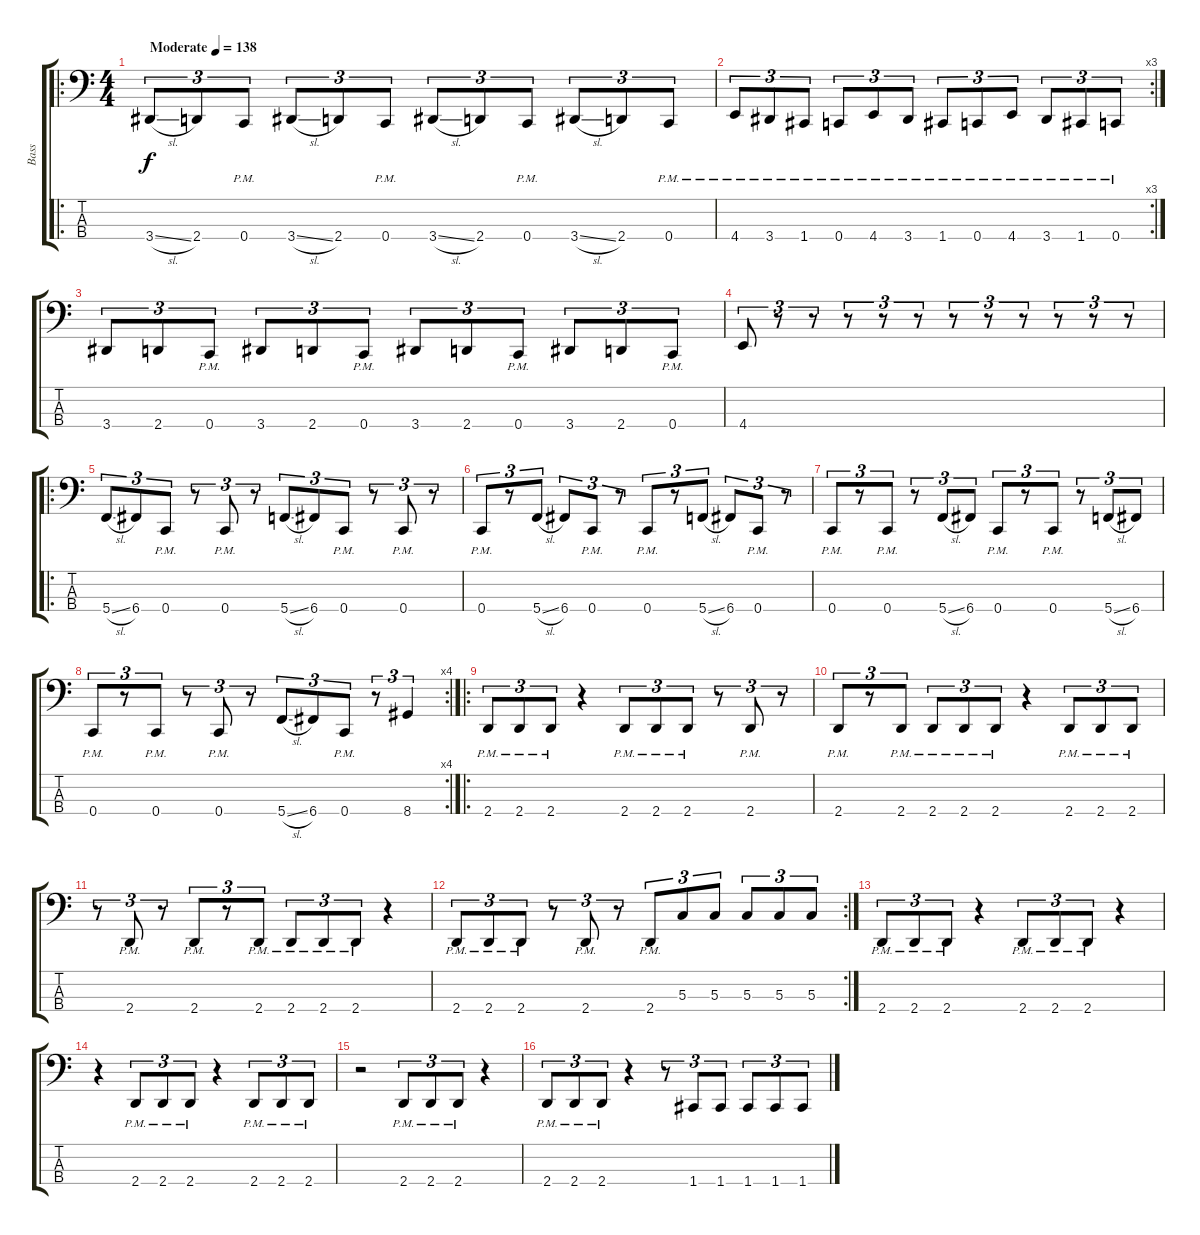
\track ("Bass" "Bass") {instrument electricbassfinger}
\staff {score tabs}
\tuning (F2 C2 G1 C1) {hide}
\ro
\ts (4 4)
\tempo (138 "Moderate")
\clef f4
\ks c
3.4{sl}.8{tu (3 2) dy f instrument electricbassfinger} 2.4.8{tu (3 2)} 0.4{pm}.8{tu (3 2)} 3.4{sl}.8{tu (3 2)} 2.4.8{tu (3 2)} 0.4{pm}.8{tu (3 2)} 3.4{sl}.8{tu (3 2)} 2.4.8{tu (3 2)} 0.4{pm}.8{tu (3 2)} 3.4{sl}.8{tu (3 2)} 2.4.8{tu (3 2)} 0.4{pm}.8{tu (3 2)} |
\rc 3
4.4{pm}.8{tu (3 2)} 3.4{pm}.8{tu (3 2)} 1.4{pm}.8{tu (3 2)} 0.4{pm}.8{tu (3 2)} 4.4{pm}.8{tu (3 2)} 3.4{pm}.8{tu (3 2)} 1.4{pm}.8{tu (3 2)} 0.4{pm}.8{tu (3 2)} 4.4{pm}.8{tu (3 2)} 3.4{pm}.8{tu (3 2)} 1.4{pm}.8{tu (3 2)} 0.4{pm}.8{tu (3 2)} |
3.4.8{tu (3 2)} 2.4.8{tu (3 2)} 0.4{pm}.8{tu (3 2)} 3.4.8{tu (3 2)} 2.4.8{tu (3 2)} 0.4{pm}.8{tu (3 2)} 3.4.8{tu (3 2)} 2.4.8{tu (3 2)} 0.4{pm}.8{tu (3 2)} 3.4.8{tu (3 2)} 2.4.8{tu (3 2)} 0.4{pm}.8{tu (3 2)} |
4.4.8{tu (3 2)} r.8{tu (3 2)} r.8{tu (3 2)} r.8{tu (3 2)} r.8{tu (3 2)} r.8{tu (3 2)} r.8{tu (3 2)} r.8{tu (3 2)} r.8{tu (3 2)} r.8{tu (3 2)} r.8{tu (3 2)} r.8{tu (3 2)} |
\ro
5.4{sl}.8{tu (3 2)} 6.4.8{tu (3 2)} 0.4{pm}.8{tu (3 2)} r.8{tu (3 2)} 0.4{pm}.8{tu (3 2)} r.8{tu (3 2)} 5.4{sl}.8{tu (3 2)} 6.4.8{tu (3 2)} 0.4{pm}.8{tu (3 2)} r.8{tu (3 2)} 0.4{pm}.8{tu (3 2)} r.8{tu (3 2)} |
0.4{pm}.8{tu (3 2)} r.8{tu (3 2)} 5.4{sl}.8{tu (3 2)} 6.4.8{tu (3 2)} 0.4{pm}.8{tu (3 2)} r.8{tu (3 2)} 0.4{pm}.8{tu (3 2)} r.8{tu (3 2)} 5.4{sl}.8{tu (3 2)} 6.4.8{tu (3 2)} 0.4{pm}.8{tu (3 2)} r.8{tu (3 2)} |
0.4{pm}.8{tu (3 2)} r.8{tu (3 2)} 0.4{pm}.8{tu (3 2)} r.8{tu (3 2)} 5.4{sl}.8{tu (3 2)} 6.4.8{tu (3 2)} 0.4{pm}.8{tu (3 2)} r.8{tu (3 2)} 0.4{pm}.8{tu (3 2)} r.8{tu (3 2)} 5.4{sl}.8{tu (3 2)} 6.4.8{tu (3 2)} |
\rc 4
0.4{pm}.8{tu (3 2)} r.8{tu (3 2)} 0.4{pm}.8{tu (3 2)} r.8{tu (3 2)} 0.4{pm}.8{tu (3 2)} r.8{tu (3 2)} 5.4{sl}.8{tu (3 2)} 6.4.8{tu (3 2)} 0.4{pm}.8{tu (3 2)} r.8{tu (3 2)} 8.4.4{tu (3 2)} |
\ro
2.4{pm}.8{tu (3 2)} 2.4{pm}.8{tu (3 2)} 2.4{pm}.8{tu (3 2)} r.4 2.4{pm}.8{tu (3 2)} 2.4{pm}.8{tu (3 2)} 2.4{pm}.8{tu (3 2)} r.8{tu (3 2)} 2.4{pm}.8{tu (3 2)} r.8{tu (3 2)} |
2.4{pm}.8{tu (3 2)} r.8{tu (3 2)} 2.4{pm}.8{tu (3 2)} 2.4{pm}.8{tu (3 2)} 2.4{pm}.8{tu (3 2)} 2.4{pm}.8{tu (3 2)} r.4 2.4{pm}.8{tu (3 2)} 2.4{pm}.8{tu (3 2)} 2.4{pm}.8{tu (3 2)} |
r.8{tu (3 2)} 2.4{pm}.8{tu (3 2)} r.8{tu (3 2)} 2.4{pm}.8{tu (3 2)} r.8{tu (3 2)} 2.4{pm}.8{tu (3 2)} 2.4{pm}.8{tu (3 2)} 2.4{pm}.8{tu (3 2)} 2.4{pm}.8{tu (3 2)} r.4 |
\rc 2
2.4{pm}.8{tu (3 2)} 2.4{pm}.8{tu (3 2)} 2.4{pm}.8{tu (3 2)} r.8{tu (3 2)} 2.4{pm}.8{tu (3 2)} r.8{tu (3 2)} 2.4{pm}.8{tu (3 2)} 5.3.8{tu (3 2)} 5.3.8{tu (3 2)} 5.3.8{tu (3 2)} 5.3.8{tu (3 2)} 5.3.8{tu (3 2)} |
2.4{pm}.8{tu (3 2)} 2.4{pm}.8{tu (3 2)} 2.4{pm}.8{tu (3 2)} r.4 2.4{pm}.8{tu (3 2)} 2.4{pm}.8{tu (3 2)} 2.4{pm}.8{tu (3 2)} r.4 |
r.4 2.4{pm}.8{tu (3 2)} 2.4{pm}.8{tu (3 2)} 2.4{pm}.8{tu (3 2)} r.4 2.4{pm}.8{tu (3 2)} 2.4{pm}.8{tu (3 2)} 2.4{pm}.8{tu (3 2)} |
r.2 2.4{pm}.8{tu (3 2)} 2.4{pm}.8{tu (3 2)} 2.4{pm}.8{tu (3 2)} r.4 |
2.4{pm}.8{tu (3 2)} 2.4{pm}.8{tu (3 2)} 2.4{pm}.8{tu (3 2)} r.4 r.8{tu (3 2)} 1.4.8{tu (3 2)} 1.4.8{tu (3 2)} 1.4.8{tu (3 2)} 1.4.8{tu (3 2)} 1.4.8{tu (3 2)}
